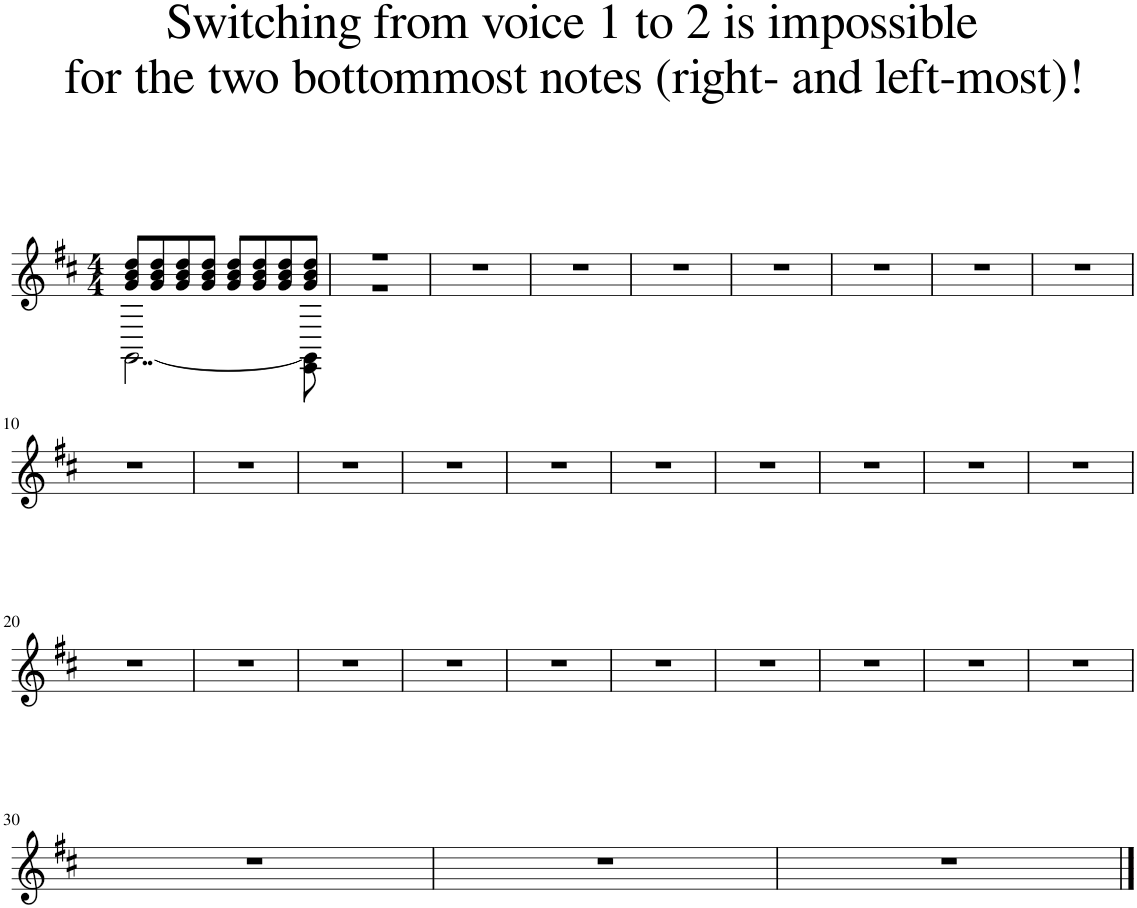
**kern
*part1
*staff1
*I"Piano
*I'Pno.
*clefG2
*k[f#c#]
*M4/4
=1
*^
8g/ 8b/ 8dd/L	[2..GG\
8g/ 8b/ 8dd/	.
8g/ 8b/ 8dd/	.
8g/ 8b/ 8dd/J	.
8g/ 8b/ 8dd/L	.
8g/ 8b/ 8dd/	.
8g/ 8b/ 8dd/	.
8g/ 8b/ 8dd/J	8EE\ 8GG\]
=2	=2
1r	1r
*v	*v
=3
1r
=4
1r
=5
1r
=6
1r
=7
1r
=8
1r
=9
1r
!!LO:LB:g=z
=10
1r
=11
1r
=12
1r
=13
1r
=14
1r
=15
1r
=16
1r
=17
1r
=18
1r
=19
1r
!!LO:LB:g=z
=20
1r
=21
1r
=22
1r
=23
1r
=24
1r
=25
1r
=26
1r
=27
1r
=28
1r
=29
1r
!!LO:LB:g=z
=30
1r
=31
1r
=32
1r
==
*-
